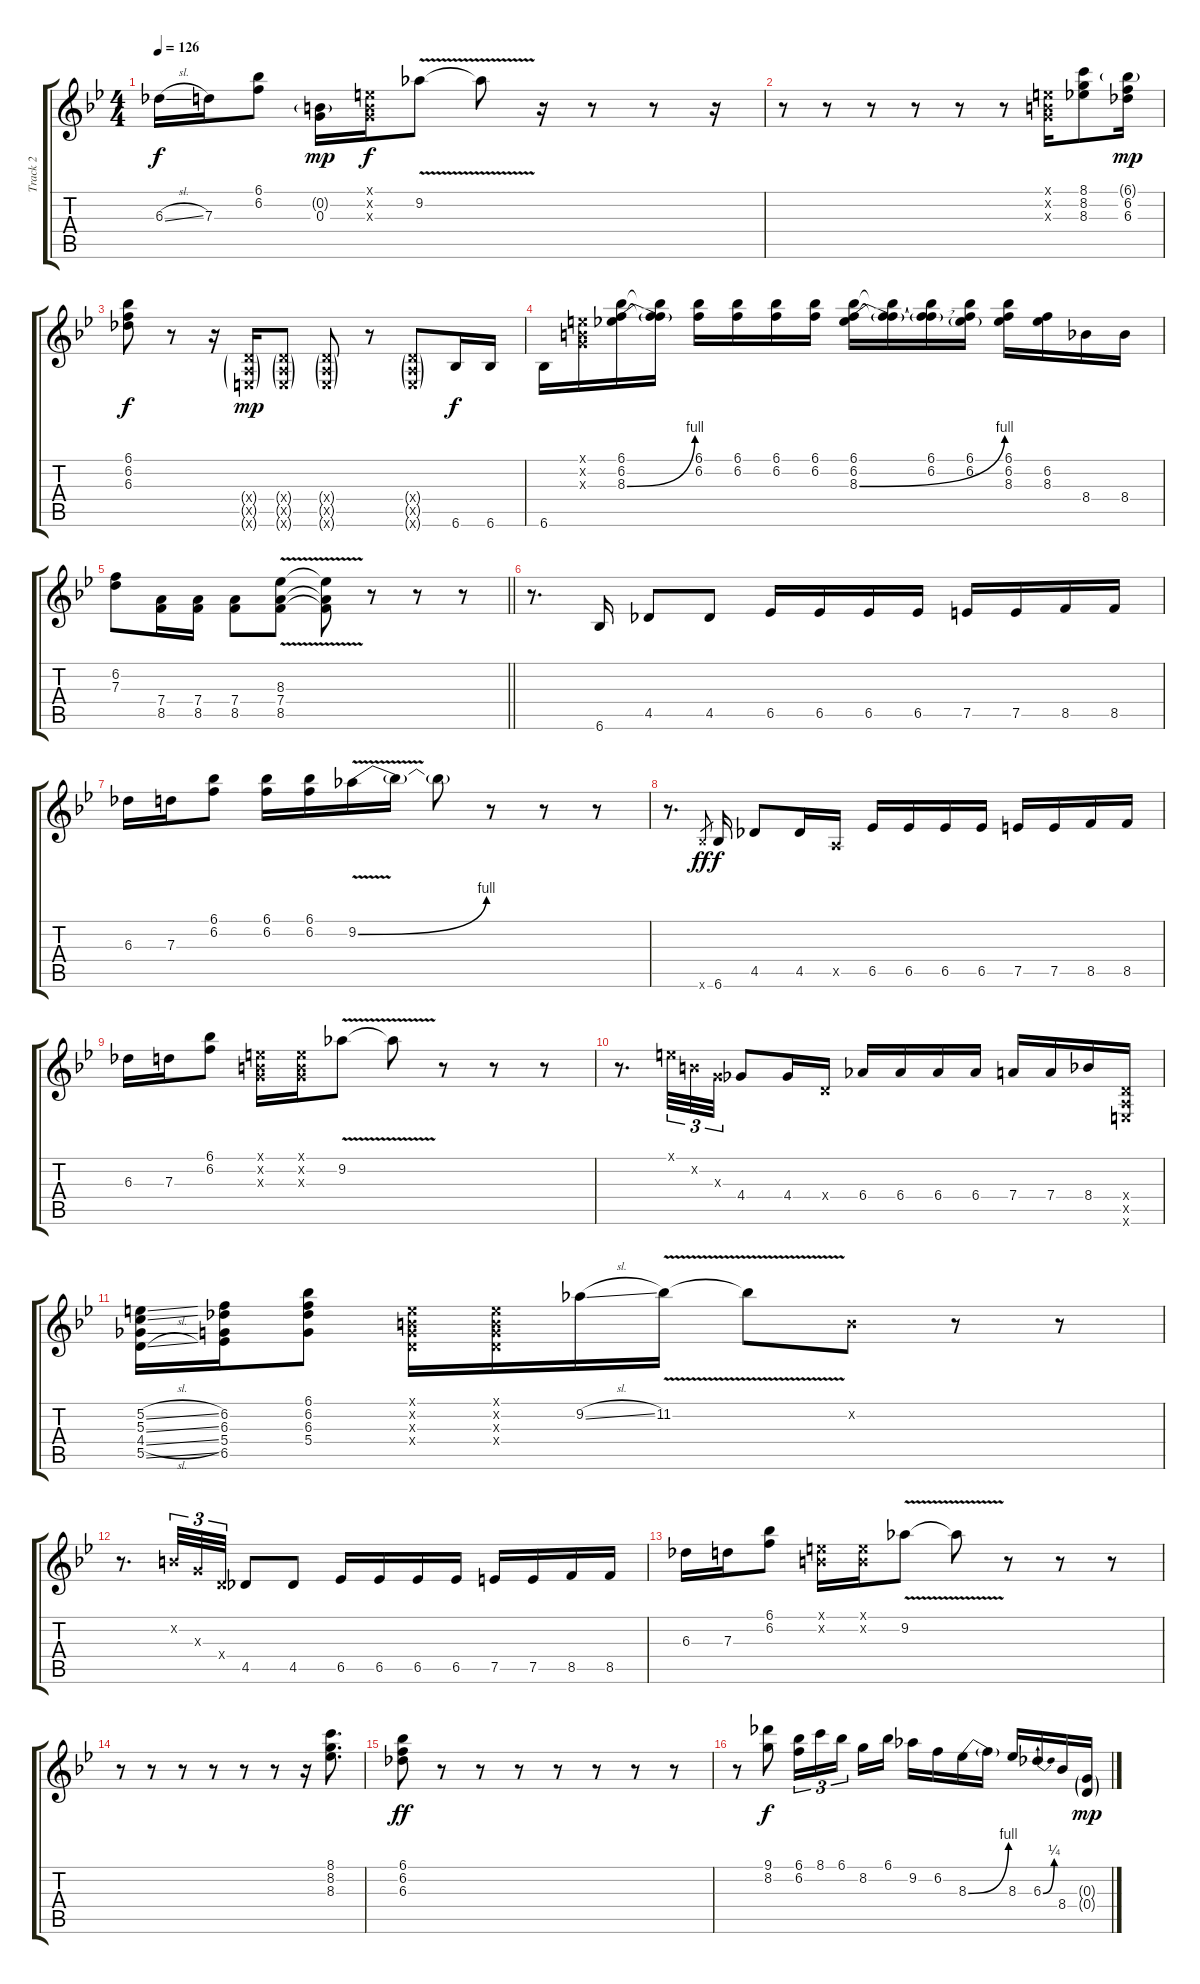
\track ("Track 2" "Track 2") {instrument overdrivenguitar}
\staff {score tabs}
\tuning (E4 B3 G3 D3 A2 E2) {hide}
\ts (4 4)
\tempo 126
\clef g2
\ks bb
6.3{sl}.16{dy f} 7.3.16 (6.1 6.2).8 (0.2{g} 0.3).16{dy mp} (0.1{x} 0.2{x} 0.3{x}).16{dy f} 9.2{v}.8 9.2{t}.8 r.16 r.8 r.8 r.16 |
r.8 r.8 r.8 r.8 r.8 r.8 (0.1{x} 0.2{x} 0.3{x}).16 (8.1 8.2 8.3).8 (6.1{g} 6.2 6.3).16{dy mp} |
(6.1 6.2 6.3).8{dy f} r.8 r.16 (0.4{g x} 0.5{g x} 0.6{g x}).16{dy mp} (0.4{g x} 0.5{g x} 0.6{g x}).8 (0.4{g x} 0.5{g x} 0.6{g x}).8 r.8 (0.4{g x} 0.5{g x} 0.6{g x}).8 6.6.16{dy f} 6.6.16 |
6.6.16 (0.1{x} 0.2{x} 0.3{x}).16 (6.1 6.2 8.3{be (bend 0 0 60 4)}).16 (6.1{t} 6.2{t} 8.3{t}).16 (6.1 6.2).16 (6.1 6.2).16 (6.1 6.2).16 (6.1 6.2).16 (6.1 6.2 8.3{be (bend 0 0 60 4)}).16 (6.1{t} 6.2{t} 8.3{t}).16 (6.1 6.2 8.3{t}).16 (6.1 6.2 8.3{t}).16 (6.1 6.2 8.3).16 (6.2 8.3).16 8.4.16 8.4.16 |
\barLineRight lightlight
(6.2 7.3).8 (7.4 8.5).16 (7.4 8.5).16 (7.4 8.5).8 (8.3{v} 7.4{v} 8.5{v}).8 (8.3{t} 7.4{t} 8.5{t}).8 r.8 r.8 r.8 |
r.8{d} 6.6.16 4.5.8 4.5.8 6.5.16 6.5.16 6.5.16 6.5.16 7.5.16 7.5.16 8.5.16 8.5.16 |
6.3.16 7.3.16 (6.1 6.2).8 (6.1 6.2).16 (6.1 6.2).16 9.2{be (bend 0 0 60 4) v}.16 9.2{t}.16 9.2{t}.8 r.8 r.8 r.8 |
r.8{d} 6.6{x}.8{gr dy ff} 6.6.16{dy f} 4.5.8 4.5.16 0.5{x}.16 6.5.16 6.5.16 6.5.16 6.5.16 7.5.16 7.5.16 8.5.16 8.5.16 |
6.3.16 7.3.16 (6.1 6.2).8 (0.1{x} 0.2{x} 0.3{x}).16 (0.1{x} 0.2{x} 0.3{x}).16 9.2{v}.8 9.2{t}.8 r.8 r.8 r.8 |
r.8{d} 0.1{x}.32{tu (3 2)} 0.2{x}.32{tu (3 2)} 0.3{x}.32{tu (3 2)} 4.4.8 4.4.16 0.4{x}.16 6.4.16 6.4.16 6.4.16 6.4.16 7.4.16 7.4.16 8.4.16 (0.4{x} 0.5{x} 0.6{x}).16 |
(5.2{sl} 5.3{sl} 4.4{sl} 5.5{sl}).16 (6.2 6.3 5.4 6.5).16 (6.1 6.2 6.3 5.4).8 (0.1{x} 0.2{x} 0.3{x} 0.4{x}).16 (0.1{x} 0.2{x} 0.3{x} 0.4{x}).16 9.2{sl}.16 11.2{v}.16 11.2{t}.8 0.2{x}.8 r.8 r.8 |
r.8{d} 0.2{x}.32{tu (3 2)} 0.3{x}.32{tu (3 2)} 0.4{x}.32{tu (3 2)} 4.5.8 4.5.8 6.5.16 6.5.16 6.5.16 6.5.16 7.5.16 7.5.16 8.5.16 8.5.16 |
6.3.16 7.3.16 (6.1 6.2).8 (0.1{x} 0.2{x}).16 (0.1{x} 0.2{x}).16 9.2{v}.8 9.2{t}.8 r.8 r.8 r.8 |
r.8 r.8 r.8 r.8 r.8 r.8 r.16 (8.1 8.2 8.3).8{d} |
(6.1 6.2 6.3).8{dy ff} r.8 r.8 r.8 r.8 r.8 r.8 r.8 |
r.8 (9.1 8.2).8{dy f} (6.1 6.2).16{tu (3 2)} 8.1.16{tu (3 2)} 6.1.16{tu (3 2) beam splitsecondary} 8.2.16 6.1.16 9.2.16 6.2.16 8.3{be (bend 0 0 60 4)}.16 8.3{t}.16 8.3.16 6.3{be (bend 0 0 60 1)}.16 8.4.16 (0.3{g} 0.4{g}).16{dy mp}
